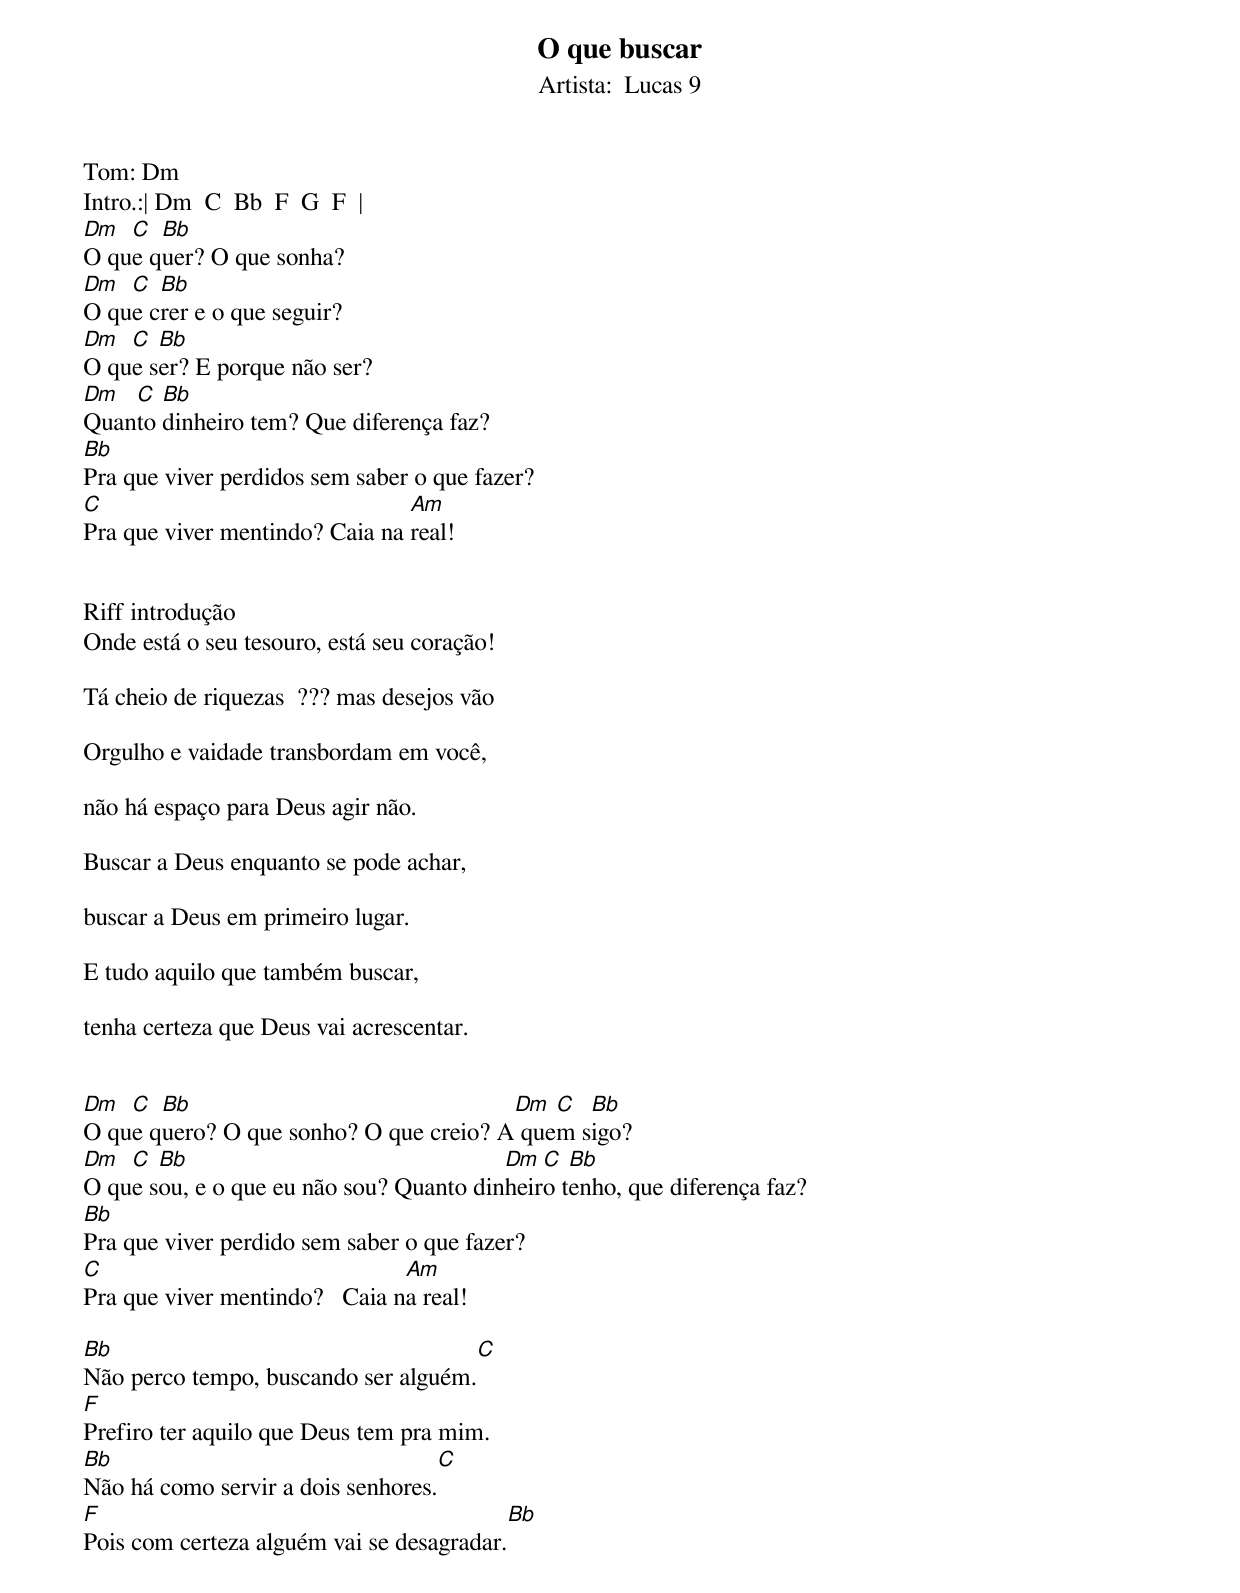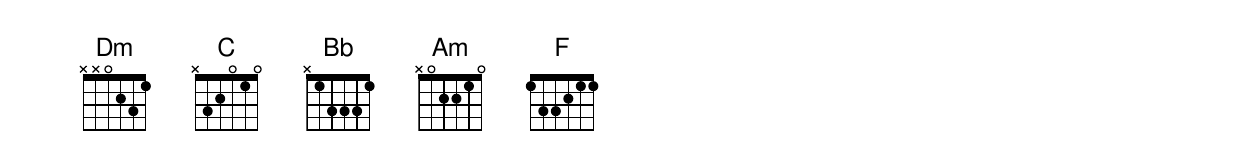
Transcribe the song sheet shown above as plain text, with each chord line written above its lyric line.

O que buscar
Artista:  Lucas 9
Tom: Dm
Bateria:  126 bpm
Intro.:| Dm  C  Bb  F  G  F  |
Dm  C  Bb
O que quer? O que sonha?
Dm  C  Bb
O que crer e o que seguir?
Dm  C  Bb
O que ser? E porque não ser?
Dm  C  Bb
Quanto dinheiro tem? Que diferença faz?
Bb
Pra que viver perdidos sem saber o que fazer?
C				Am
Pra que viver mentindo? Caia na real!


Riff introdução
Onde está o seu tesouro, está seu coração!

Tá cheio de riquezas  ??? mas desejos vão

Orgulho e vaidade transbordam em você,

não há espaço para Deus agir não.

Buscar a Deus enquanto se pode achar,

buscar a Deus em primeiro lugar.

E tudo aquilo que também buscar,

tenha certeza que Deus vai acrescentar.


Dm  C  Bb 				Dm  C  Bb
O que quero? O que sonho? O que creio? A quem sigo?
Dm  C  Bb				 Dm  C  Bb
O que sou, e o que eu não sou? Quanto dinheiro tenho, que diferença faz?
Bb
Pra que viver perdido sem saber o que fazer?
C				Am
Pra que viver mentindo?   Caia na real!

Bb                                        C
Não perco tempo, buscando ser alguém.
F
Prefiro ter aquilo que Deus tem pra mim.
Bb                                        C
Não há como servir a dois senhores.
F					    Bb
Pois com certeza alguém vai se desagradar.
